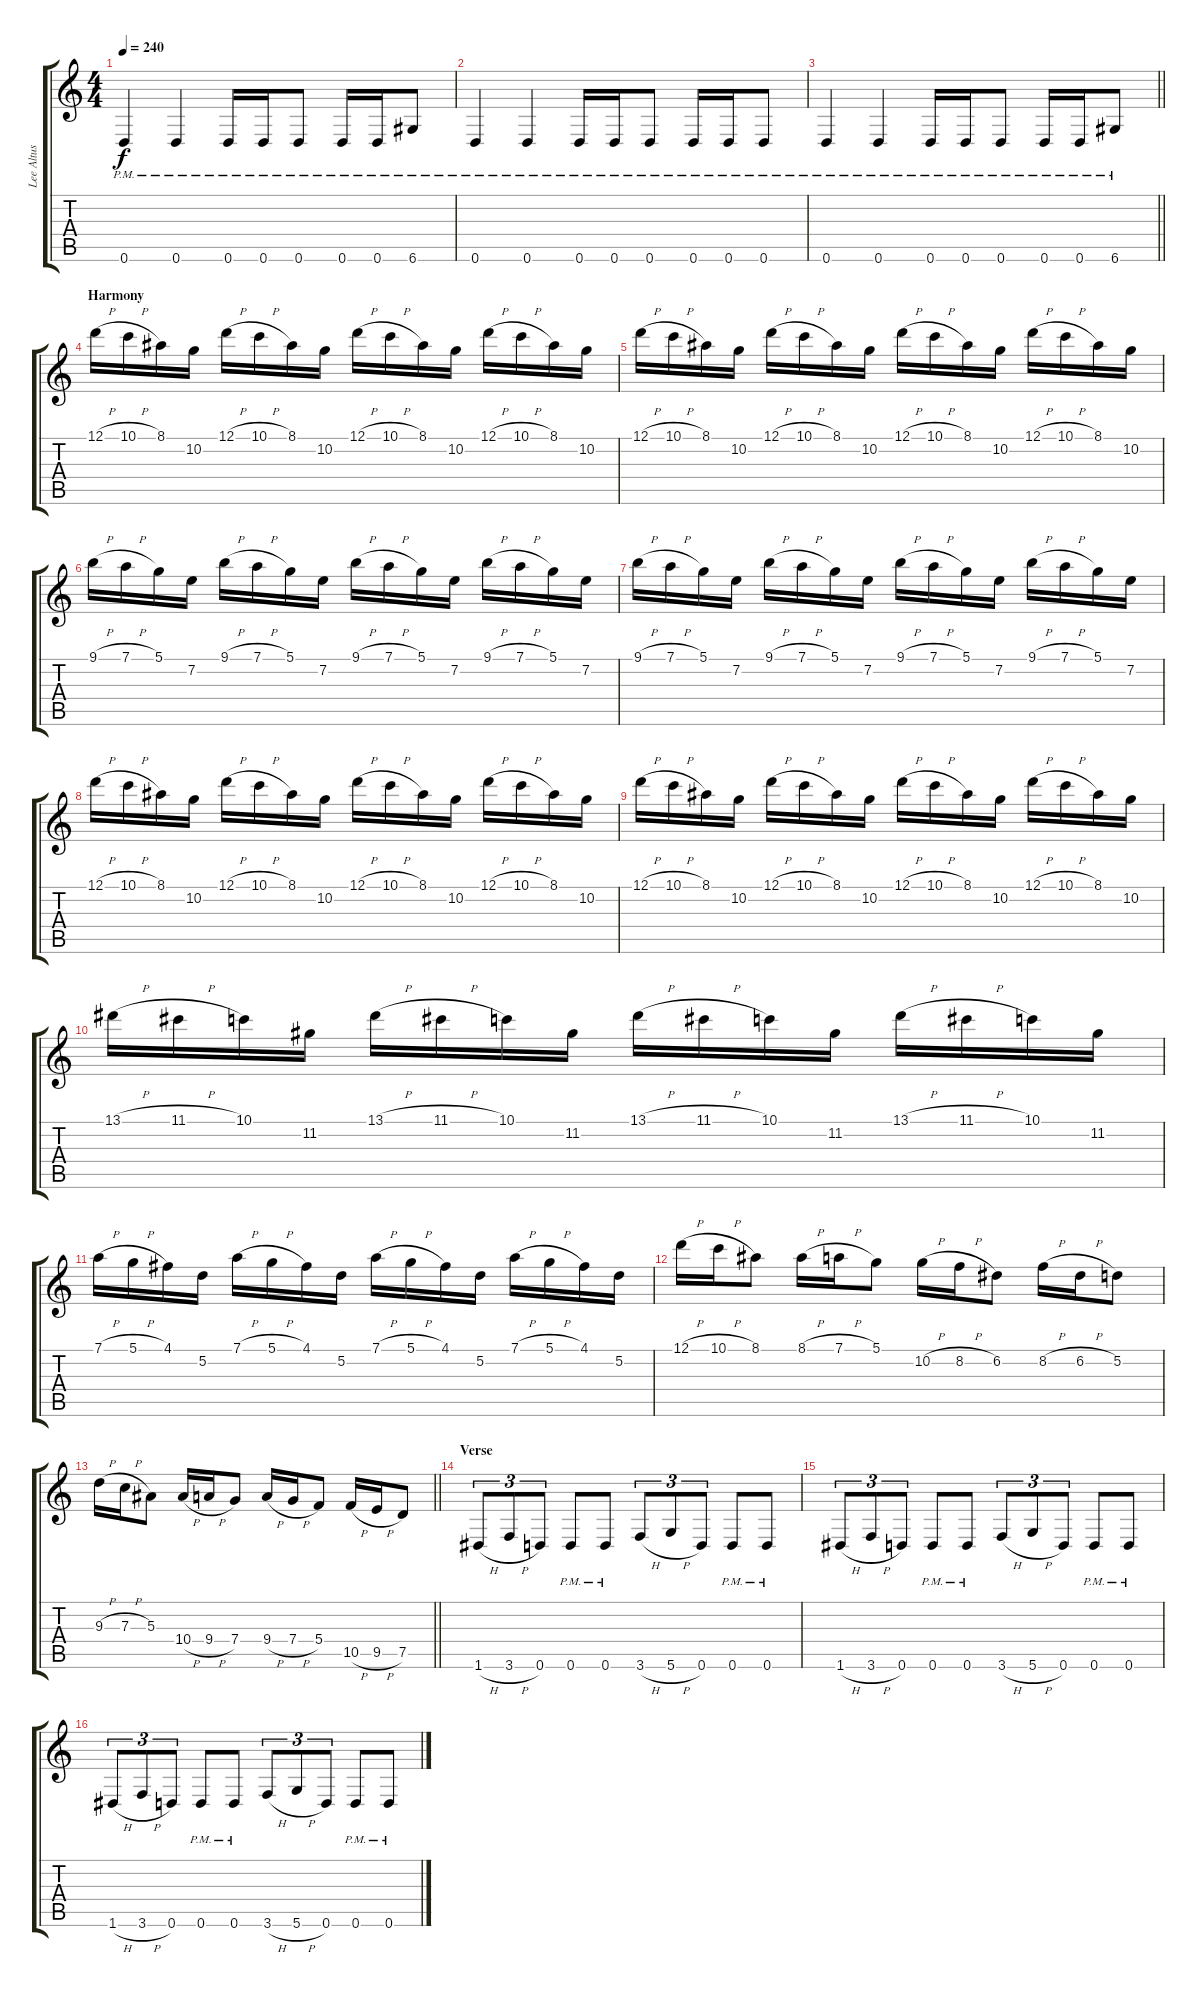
\track ("Lee Altus" "Lee Altus") {instrument acousticguitarsteel}
\staff {score tabs}
\tuning (D4 A3 F3 C3 G2 D2) {hide}
\ts (4 4)
\tempo 240
\clef g2
\ks c
0.6{pm}.4{dy f} 0.6{pm}.4 0.6{pm}.16 0.6{pm}.16 0.6{pm}.8 0.6{pm}.16 0.6{pm}.16 6.6{pm}.8 |
0.6{pm}.4 0.6{pm}.4 0.6{pm}.16 0.6{pm}.16 0.6{pm}.8 0.6{pm}.16 0.6{pm}.16 0.6{pm}.8 |
\barLineRight lightlight
0.6{pm}.4 0.6{pm}.4 0.6{pm}.16 0.6{pm}.16 0.6{pm}.8 0.6{pm}.16 0.6{pm}.16 6.6{pm}.8 |
\section ("" "Harmony")
12.1{h}.16{volume 16} 10.1{h}.16 8.1.16 10.2.16 12.1{h}.16 10.1{h}.16 8.1.16 10.2.16 12.1{h}.16 10.1{h}.16 8.1.16 10.2.16 12.1{h}.16 10.1{h}.16 8.1.16 10.2.16 |
12.1{h}.16 10.1{h}.16 8.1.16 10.2.16 12.1{h}.16 10.1{h}.16 8.1.16 10.2.16 12.1{h}.16 10.1{h}.16 8.1.16 10.2.16 12.1{h}.16 10.1{h}.16 8.1.16 10.2.16 |
9.1{h}.16 7.1{h}.16 5.1.16 7.2.16 9.1{h}.16 7.1{h}.16 5.1.16 7.2.16 9.1{h}.16 7.1{h}.16 5.1.16 7.2.16 9.1{h}.16 7.1{h}.16 5.1.16 7.2.16 |
9.1{h}.16 7.1{h}.16 5.1.16 7.2.16 9.1{h}.16 7.1{h}.16 5.1.16 7.2.16 9.1{h}.16 7.1{h}.16 5.1.16 7.2.16 9.1{h}.16 7.1{h}.16 5.1.16 7.2.16 |
12.1{h}.16 10.1{h}.16 8.1.16 10.2.16 12.1{h}.16 10.1{h}.16 8.1.16 10.2.16 12.1{h}.16 10.1{h}.16 8.1.16 10.2.16 12.1{h}.16 10.1{h}.16 8.1.16 10.2.16 |
12.1{h}.16 10.1{h}.16 8.1.16 10.2.16 12.1{h}.16 10.1{h}.16 8.1.16 10.2.16 12.1{h}.16 10.1{h}.16 8.1.16 10.2.16 12.1{h}.16 10.1{h}.16 8.1.16 10.2.16 |
13.1{h}.16 11.1{h}.16 10.1.16 11.2.16 13.1{h}.16 11.1{h}.16 10.1.16 11.2.16 13.1{h}.16 11.1{h}.16 10.1.16 11.2.16 13.1{h}.16 11.1{h}.16 10.1.16 11.2.16 |
7.1{h}.16 5.1{h}.16 4.1.16 5.2.16 7.1{h}.16 5.1{h}.16 4.1.16 5.2.16 7.1{h}.16 5.1{h}.16 4.1.16 5.2.16 7.1{h}.16 5.1{h}.16 4.1.16 5.2.16 |
12.1{h}.16 10.1{h}.16 8.1.8 8.1{h}.16 7.1{h}.16 5.1.8 10.2{h}.16 8.2{h}.16 6.2.8 8.2{h}.16 6.2{h}.16 5.2.8 |
\barLineRight lightlight
9.3{h}.16 7.3{h}.16 5.3.8 10.4{h}.16 9.4{h}.16 7.4.8 9.4{h}.16 7.4{h}.16 5.4.8 10.5{h}.16 9.5{h}.16 7.5.8 |
\section ("" "Verse")
1.6{h}.8{tu (3 2) volume 13} 3.6{h}.8{tu (3 2)} 0.6.8{tu (3 2)} 0.6{pm}.8 0.6{pm}.8 3.6{h}.8{tu (3 2)} 5.6{h}.8{tu (3 2)} 0.6.8{tu (3 2)} 0.6{pm}.8 0.6{pm}.8 |
1.6{h}.8{tu (3 2)} 3.6{h}.8{tu (3 2)} 0.6.8{tu (3 2)} 0.6{pm}.8 0.6{pm}.8 3.6{h}.8{tu (3 2)} 5.6{h}.8{tu (3 2)} 0.6.8{tu (3 2)} 0.6{pm}.8 0.6{pm}.8 |
1.6{h}.8{tu (3 2)} 3.6{h}.8{tu (3 2)} 0.6.8{tu (3 2)} 0.6{pm}.8 0.6{pm}.8 3.6{h}.8{tu (3 2)} 5.6{h}.8{tu (3 2)} 0.6.8{tu (3 2)} 0.6{pm}.8 0.6{pm}.8
